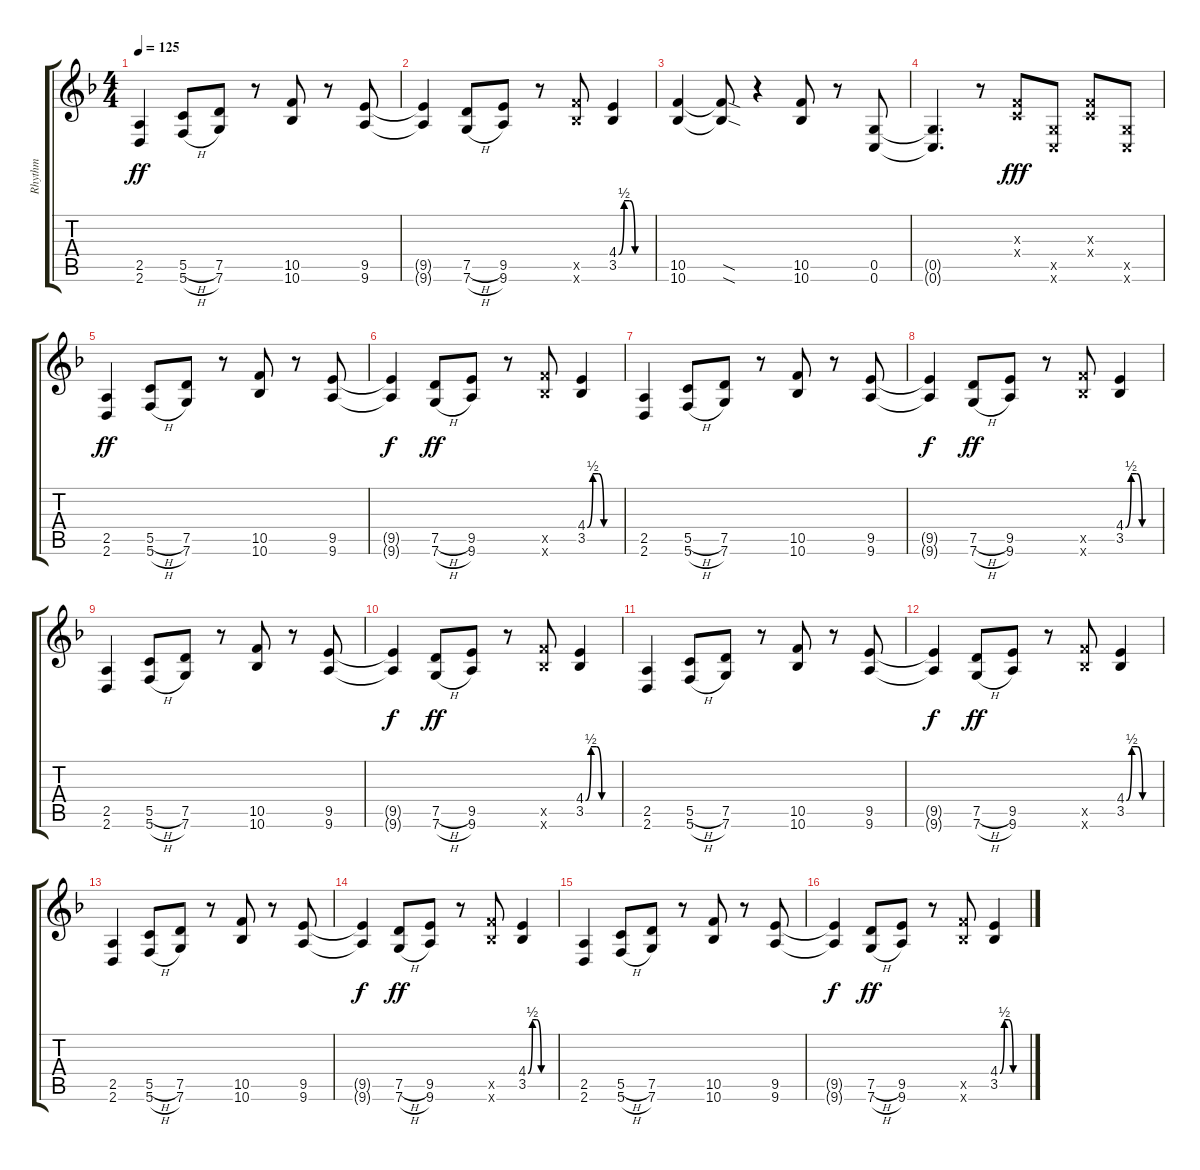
\track ("Rhythm" "Rhythm") {instrument overdrivenguitar}
\staff {score tabs}
\tuning (D4 A3 F3 C3 G2 C2) {hide}
\ts (4 4)
\tempo 125
\clef g2
\ks dminor
(2.5 2.6).4{dy ff} (5.5{h} 5.6{h}).8 (7.5 7.6).8 r.8 (10.5 10.6).8 r.8 (9.5 9.6).8 |
(9.5{t} 9.6{t}).4 (7.5{h} 7.6{h}).8 (9.5 9.6).8 r.8 (10.5{x} 10.6{x}).8 (4.4{be (custom 0 0 10 2 20 2 30 0 60 0)} 3.5).4 |
(10.5 10.6).4 (10.5{sod t} 10.6{sod t}).8 r.4 (10.5 10.6).8 r.8 (0.5 0.6).8 |
(0.5{t} 0.6{t}).4{d} r.8 (0.3{x} 0.4{x}).8{dy fff} (0.5{x} 0.6{x}).8 (0.3{x} 0.4{x}).8 (0.5{x} 0.6{x}).8 |
(2.5 2.6).4{dy ff} (5.5{h} 5.6{h}).8 (7.5 7.6).8 r.8 (10.5 10.6).8 r.8 (9.5 9.6).8 |
(9.5{t} 9.6{t}).4{dy f} (7.5{h} 7.6{h}).8{dy ff} (9.5 9.6).8 r.8 (10.5{x} 10.6{x}).8 (4.4{be (custom 0 0 10 2 20 2 30 0 60 0)} 3.5).4 |
(2.5 2.6).4 (5.5{h} 5.6{h}).8 (7.5 7.6).8 r.8 (10.5 10.6).8 r.8 (9.5 9.6).8 |
(9.5{t} 9.6{t}).4{dy f} (7.5{h} 7.6{h}).8{dy ff} (9.5 9.6).8 r.8 (10.5{x} 10.6{x}).8 (4.4{be (custom 0 0 10 2 20 2 30 0 60 0)} 3.5).4 |
(2.5 2.6).4 (5.5{h} 5.6{h}).8 (7.5 7.6).8 r.8 (10.5 10.6).8 r.8 (9.5 9.6).8 |
(9.5{t} 9.6{t}).4{dy f} (7.5{h} 7.6{h}).8{dy ff} (9.5 9.6).8 r.8 (10.5{x} 10.6{x}).8 (4.4{be (custom 0 0 10 2 20 2 30 0 60 0)} 3.5).4 |
(2.5 2.6).4 (5.5{h} 5.6{h}).8 (7.5 7.6).8 r.8 (10.5 10.6).8 r.8 (9.5 9.6).8 |
(9.5{t} 9.6{t}).4{dy f} (7.5{h} 7.6{h}).8{dy ff} (9.5 9.6).8 r.8 (10.5{x} 10.6{x}).8 (4.4{be (custom 0 0 10 2 20 2 30 0 60 0)} 3.5).4 |
(2.5 2.6).4 (5.5{h} 5.6{h}).8 (7.5 7.6).8 r.8 (10.5 10.6).8 r.8 (9.5 9.6).8 |
(9.5{t} 9.6{t}).4{dy f} (7.5{h} 7.6{h}).8{dy ff} (9.5 9.6).8 r.8 (10.5{x} 10.6{x}).8 (4.4{be (custom 0 0 10 2 20 2 30 0 60 0)} 3.5).4 |
(2.5 2.6).4 (5.5{h} 5.6{h}).8 (7.5 7.6).8 r.8 (10.5 10.6).8 r.8 (9.5 9.6).8 |
(9.5{t} 9.6{t}).4{dy f} (7.5{h} 7.6{h}).8{dy ff} (9.5 9.6).8 r.8 (10.5{x} 10.6{x}).8 (4.4{be (custom 0 0 10 2 20 2 30 0 60 0)} 3.5).4
